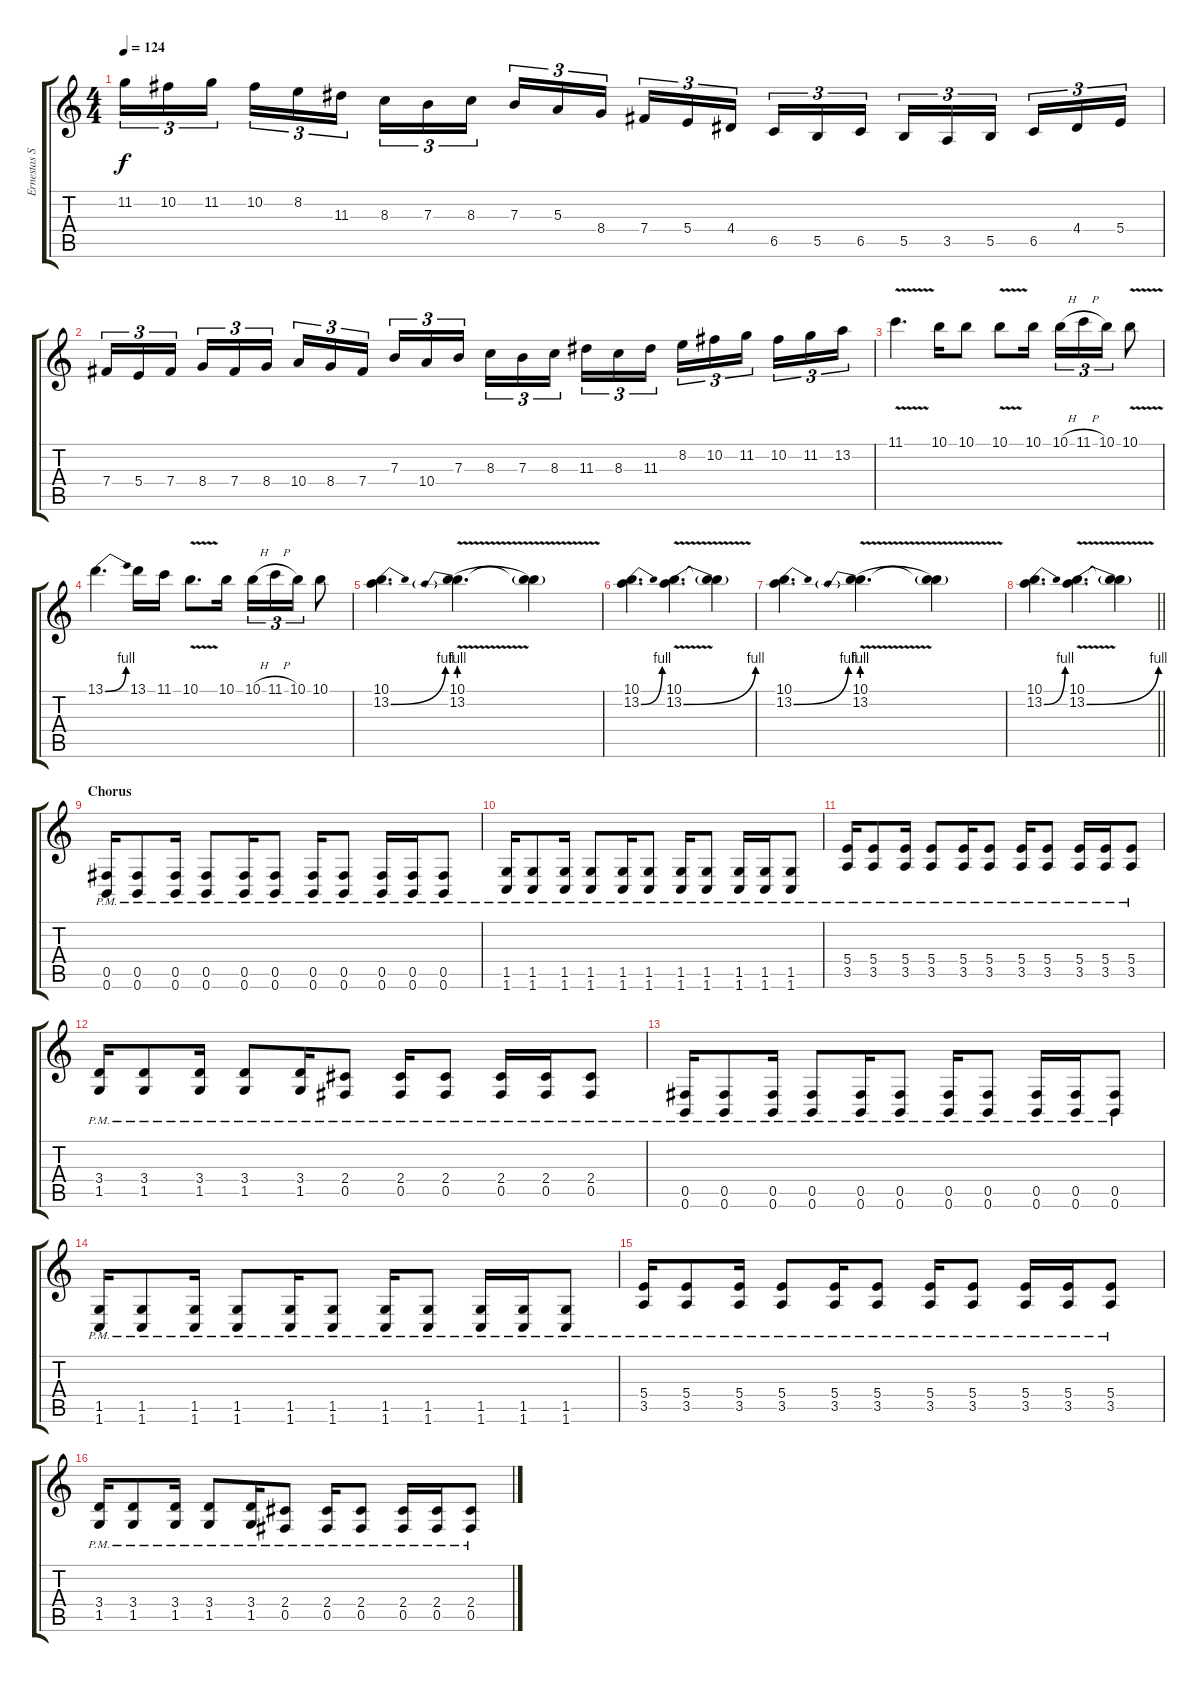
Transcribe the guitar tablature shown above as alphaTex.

\track ("Ernestas Skripkiunas" "Ernestas S") {instrument overdrivenguitar}
\staff {score tabs}
\tuning (Db4 Ab3 E3 B2 Gb2 B1) {hide}
\ts (4 4)
\tempo 124
\clef g2
\ks c
11.2.16{tu (3 2) dy f} 10.2.16{tu (3 2)} 11.2.16{tu (3 2) beam splitsecondary} 10.2.16{tu (3 2)} 8.2.16{tu (3 2)} 11.3.16{tu (3 2)} 8.3.16{tu (3 2)} 7.3.16{tu (3 2)} 8.3.16{tu (3 2) beam splitsecondary} 7.3.16{tu (3 2)} 5.3.16{tu (3 2)} 8.4.16{tu (3 2)} 7.4.16{tu (3 2)} 5.4.16{tu (3 2)} 4.4.16{tu (3 2) beam splitsecondary} 6.5.16{tu (3 2)} 5.5.16{tu (3 2)} 6.5.16{tu (3 2)} 5.5.16{tu (3 2)} 3.5.16{tu (3 2)} 5.5.16{tu (3 2) beam splitsecondary} 6.5.16{tu (3 2)} 4.4.16{tu (3 2)} 5.4.16{tu (3 2)} |
7.4.16{tu (3 2)} 5.4.16{tu (3 2)} 7.4.16{tu (3 2) beam splitsecondary} 8.4.16{tu (3 2)} 7.4.16{tu (3 2)} 8.4.16{tu (3 2)} 10.4.16{tu (3 2)} 8.4.16{tu (3 2)} 7.4.16{tu (3 2) beam splitsecondary} 7.3.16{tu (3 2)} 10.4.16{tu (3 2)} 7.3.16{tu (3 2)} 8.3.16{tu (3 2)} 7.3.16{tu (3 2)} 8.3.16{tu (3 2) beam splitsecondary} 11.3.16{tu (3 2)} 8.3.16{tu (3 2)} 11.3.16{tu (3 2)} 8.2.16{tu (3 2)} 10.2.16{tu (3 2)} 11.2.16{tu (3 2) beam splitsecondary} 10.2.16{tu (3 2)} 11.2.16{tu (3 2)} 13.2.16{tu (3 2)} |
11.1{v}.4{d} 10.1.16 10.1.8 10.1{v}.8 10.1.16 10.1{h}.16{tu (3 2)} 11.1{h}.16{tu (3 2)} 10.1.16{tu (3 2)} 10.1{v}.8 |
13.1{be (bend 0 0 60 4)}.4{d} 13.1.16 11.1.16 10.1{v}.8{d} 10.1.16 10.1{h}.16{tu (3 2)} 11.1{h}.16{tu (3 2)} 10.1.16{tu (3 2)} 10.1.8 |
(10.1 13.2{be (bend 0 0 60 4)}).4{d} (10.1 13.2{be (prebend 0 4 60 4) v}).4{d} (10.1{t} 13.2{t}).4 |
(10.1 13.2{be (bend 0 0 60 4)}).4{d} (10.1 13.2{be (bend 0 0 60 4) v}).4{d} (10.1{t} 13.2{t}).4 |
(10.1 13.2{be (bend 0 0 60 4)}).4{d} (10.1 13.2{be (prebend 0 4 60 4) v}).4{d} (10.1{t} 13.2{t}).4 |
\barLineRight lightlight
(10.1 13.2{be (bend 0 0 60 4)}).4{d} (10.1 13.2{be (bend 0 0 60 4) v}).4{d} (10.1{t} 13.2{t}).4 |
\section ("" "Chorus")
(0.5{pm} 0.6{pm}).16{instrument overdrivenguitar} (0.5{pm} 0.6{pm}).8 (0.5{pm} 0.6{pm}).16 (0.5{pm} 0.6{pm}).8 (0.5{pm} 0.6{pm}).16 (0.5{pm} 0.6{pm}).8 (0.5{pm} 0.6{pm}).16 (0.5{pm} 0.6{pm}).8 (0.5{pm} 0.6{pm}).16 (0.5{pm} 0.6{pm}).16 (0.5{pm} 0.6{pm}).8 |
(1.5{pm} 1.6{pm}).16 (1.5{pm} 1.6{pm}).8 (1.5{pm} 1.6{pm}).16 (1.5{pm} 1.6{pm}).8 (1.5{pm} 1.6{pm}).16 (1.5{pm} 1.6{pm}).8 (1.5{pm} 1.6{pm}).16 (1.5{pm} 1.6{pm}).8 (1.5{pm} 1.6{pm}).16 (1.5{pm} 1.6{pm}).16 (1.5{pm} 1.6{pm}).8 |
(5.4{pm} 3.5{pm}).16 (5.4{pm} 3.5{pm}).8 (5.4{pm} 3.5{pm}).16 (5.4{pm} 3.5{pm}).8 (5.4{pm} 3.5{pm}).16 (5.4{pm} 3.5{pm}).8 (5.4{pm} 3.5{pm}).16 (5.4{pm} 3.5{pm}).8 (5.4{pm} 3.5{pm}).16 (5.4{pm} 3.5{pm}).16 (5.4{pm} 3.5{pm}).8 |
(3.4{pm} 1.5{pm}).16 (3.4{pm} 1.5{pm}).8 (3.4{pm} 1.5{pm}).16 (3.4{pm} 1.5{pm}).8 (3.4{pm} 1.5{pm}).16 (2.4{pm} 0.5{pm}).8 (2.4{pm} 0.5{pm}).16 (2.4{pm} 0.5{pm}).8 (2.4{pm} 0.5{pm}).16 (2.4{pm} 0.5{pm}).16 (2.4{pm} 0.5{pm}).8 |
(0.5{pm} 0.6{pm}).16 (0.5{pm} 0.6{pm}).8 (0.5{pm} 0.6{pm}).16 (0.5{pm} 0.6{pm}).8 (0.5{pm} 0.6{pm}).16 (0.5{pm} 0.6{pm}).8 (0.5{pm} 0.6{pm}).16 (0.5{pm} 0.6{pm}).8 (0.5{pm} 0.6{pm}).16 (0.5{pm} 0.6{pm}).16 (0.5{pm} 0.6{pm}).8 |
(1.5{pm} 1.6{pm}).16 (1.5{pm} 1.6{pm}).8 (1.5{pm} 1.6{pm}).16 (1.5{pm} 1.6{pm}).8 (1.5{pm} 1.6{pm}).16 (1.5{pm} 1.6{pm}).8 (1.5{pm} 1.6{pm}).16 (1.5{pm} 1.6{pm}).8 (1.5{pm} 1.6{pm}).16 (1.5{pm} 1.6{pm}).16 (1.5{pm} 1.6{pm}).8 |
(5.4{pm} 3.5{pm}).16 (5.4{pm} 3.5{pm}).8 (5.4{pm} 3.5{pm}).16 (5.4{pm} 3.5{pm}).8 (5.4{pm} 3.5{pm}).16 (5.4{pm} 3.5{pm}).8 (5.4{pm} 3.5{pm}).16 (5.4{pm} 3.5{pm}).8 (5.4{pm} 3.5{pm}).16 (5.4{pm} 3.5{pm}).16 (5.4{pm} 3.5{pm}).8 |
(3.4{pm} 1.5{pm}).16 (3.4{pm} 1.5{pm}).8 (3.4{pm} 1.5{pm}).16 (3.4{pm} 1.5{pm}).8 (3.4{pm} 1.5{pm}).16 (2.4{pm} 0.5{pm}).8 (2.4{pm} 0.5{pm}).16 (2.4{pm} 0.5{pm}).8 (2.4{pm} 0.5{pm}).16 (2.4{pm} 0.5{pm}).16 (2.4{pm} 0.5{pm}).8
